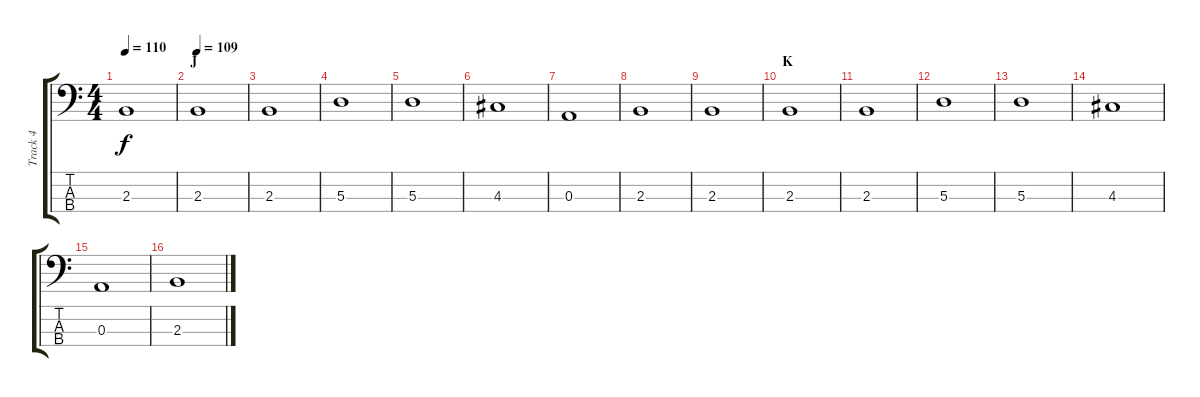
\track ("Track 4" "Track 4") {instrument electricbassfinger}
\staff {score tabs}
\tuning (G2 D2 A1 E1) {hide}
\ts (4 4)
\tempo 110
\clef f4
\ks c
2.3.1{dy f} |
\section ("" "J")
\tempo 109
2.3.1 |
2.3.1 |
5.3.1 |
5.3.1 |
4.3.1 |
0.3.1 |
2.3.1 |
2.3.1 |
\section ("" "K")
2.3.1 |
2.3.1 |
5.3.1 |
5.3.1 |
4.3.1 |
0.3.1 |
2.3.1
